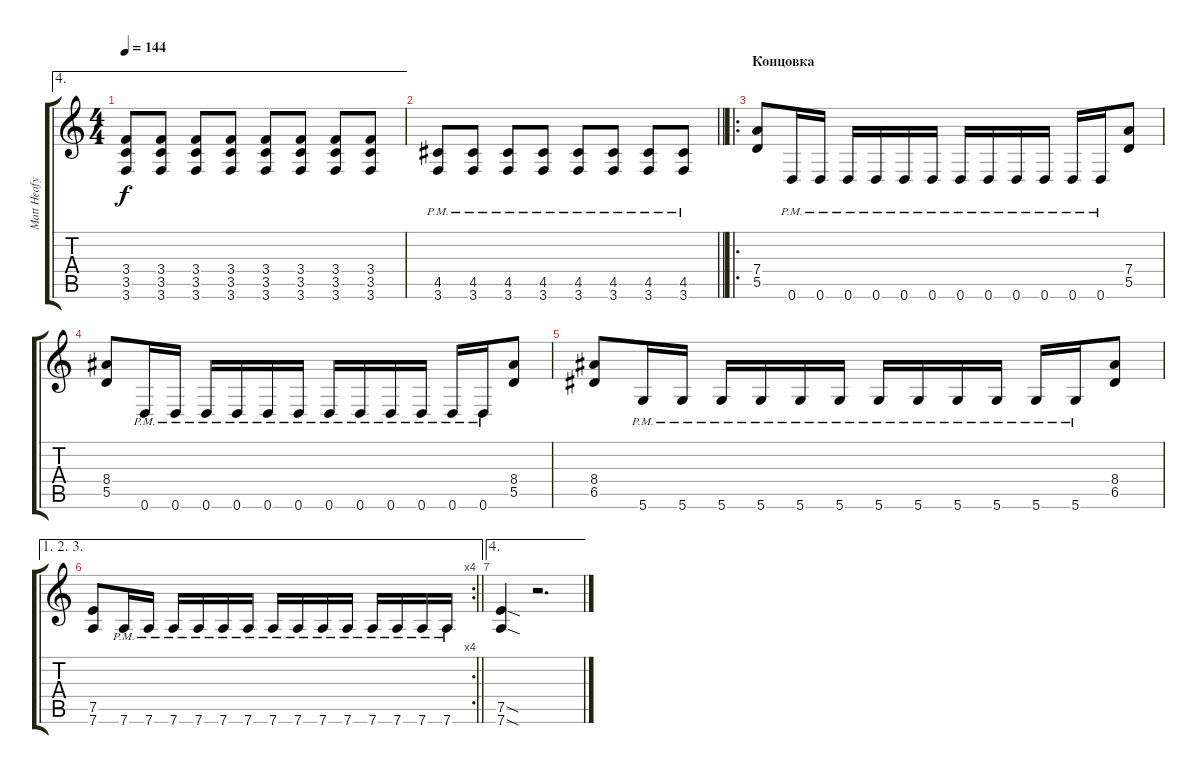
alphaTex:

\track ("Matt Heafy" "Matt Heafy") {instrument distortionguitar}
\staff {score tabs}
\tuning (E4 B3 G3 D3 A2 D2) {hide}
\ae 4
\ts (4 4)
\tempo 144
\clef g2
\ks c
(3.4 3.5 3.6).8{dy f} (3.4 3.5 3.6).8 (3.4 3.5 3.6).8 (3.4 3.5 3.6).8 (3.4 3.5 3.6).8 (3.4 3.5 3.6).8 (3.4 3.5 3.6).8 (3.4 3.5 3.6).8 |
\barLineRight lightlight
(4.5{pm} 3.6{pm}).8 (4.5{pm} 3.6{pm}).8 (4.5{pm} 3.6{pm}).8 (4.5{pm} 3.6{pm}).8 (4.5{pm} 3.6{pm}).8 (4.5{pm} 3.6{pm}).8 (4.5{pm} 3.6{pm}).8 (4.5{pm} 3.6{pm}).8 |
\ro
\section ("" "Концовка")
(7.4 5.5).8 0.6{pm}.16 0.6{pm}.16 0.6{pm}.16 0.6{pm}.16 0.6{pm}.16 0.6{pm}.16 0.6{pm}.16 0.6{pm}.16 0.6{pm}.16 0.6{pm}.16 0.6{pm}.16 0.6{pm}.16 (7.4 5.5).8 |
(8.4 5.5).8 0.6{pm}.16 0.6{pm}.16 0.6{pm}.16 0.6{pm}.16 0.6{pm}.16 0.6{pm}.16 0.6{pm}.16 0.6{pm}.16 0.6{pm}.16 0.6{pm}.16 0.6{pm}.16 0.6{pm}.16 (8.4 5.5).8 |
(8.4 6.5).8 5.6{pm}.16 5.6{pm}.16 5.6{pm}.16 5.6{pm}.16 5.6{pm}.16 5.6{pm}.16 5.6{pm}.16 5.6{pm}.16 5.6{pm}.16 5.6{pm}.16 5.6{pm}.16 5.6{pm}.16 (8.4 6.5).8 |
\ae (1 2 3)
\rc 4
\barLineRight lightlight
(7.5 7.6).8 7.6{pm}.16 7.6{pm}.16 7.6{pm}.16 7.6{pm}.16 7.6{pm}.16 7.6{pm}.16 7.6{pm}.16 7.6{pm}.16 7.6{pm}.16 7.6{pm}.16 7.6{pm}.16 7.6{pm}.16 7.6{pm}.16 7.6{pm}.16 |
\ae 4
(7.5{sod} 7.6{sod}).4 r.2{d}
